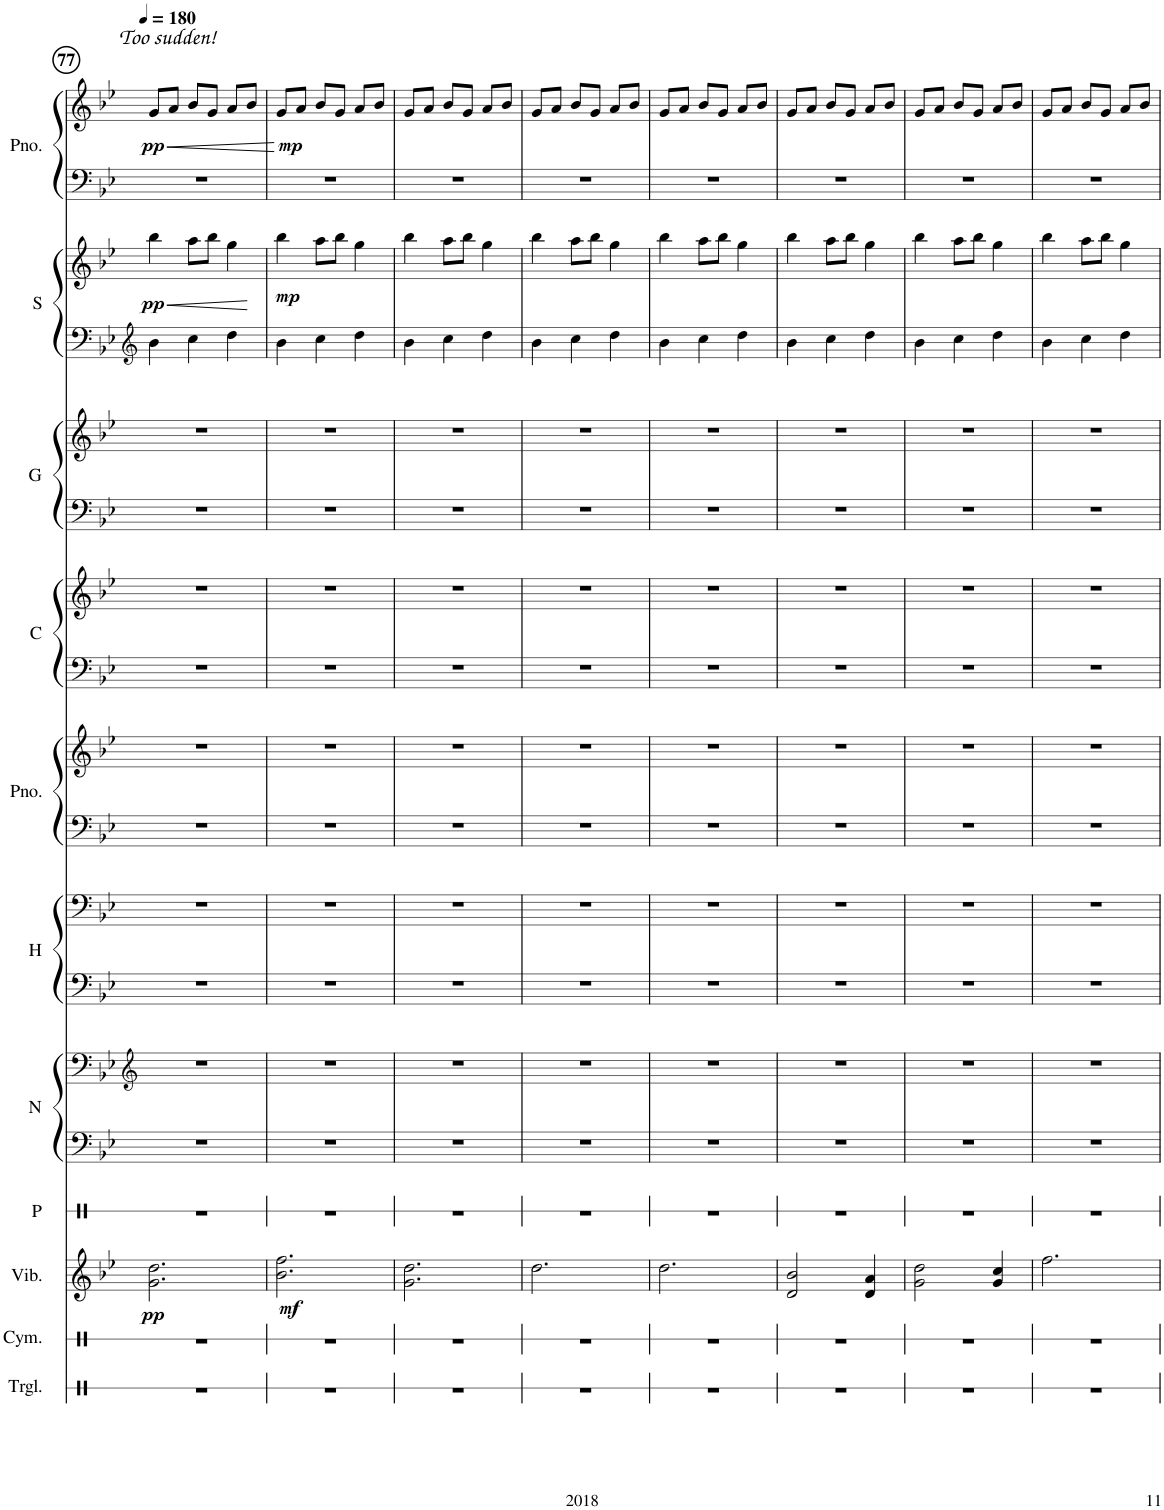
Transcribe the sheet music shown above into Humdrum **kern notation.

**kern	**kern	**kern	**dynam	**kern	**kern	**kern	**kern	**kern	**kern	**kern	**kern	**kern	**kern	**kern	**kern	**kern	**dynam	**kern	**kern	**dynam
*part11	*part10	*part9	*part9	*part8	*part7	*part7	*part6	*part6	*part5	*part5	*part4	*part4	*part3	*part3	*part2	*part2	*part2	*part1	*part1	*part1
*staff18	*staff17	*staff16	*staff16	*staff15	*staff14	*staff13	*staff12	*staff11	*staff10	*staff9	*staff8	*staff7	*staff6	*staff5	*staff4	*staff3	*staff3/4	*staff2	*staff1	*staff1/2
*I"Triangle	*I"Cymbal	*I"Vibraphone	*	*I"Panda	*I"Nate?	*	*I"Makeup Cake	*	*I"Piano	*	*I"Wyoming	*	*I"Dumb One	*	*I"SANTA!	*	*	*I"Piano	*	*
*I'Trgl.	*I'Cym.	*I'Vib.	*	*I'P	*I'N	*	*	*	*I'Pno.	*	*	*	*	*	*I'S	*	*	*I'Pno.	*	*
!!LO:PB:g=z
*clefX	*clefX	*clefG2	*	*clefX	*clefF4	*clefG2	*clefF4	*clefF4	*clefF4	*clefG2	*clefF4	*clefG2	*clefF4	*clefG2	*clefG2	*clefG2	*	*clefF4	*clefG2	*
*k[]	*k[]	*k[b-e-]	*	*k[]	*k[b-e-]	*k[b-e-]	*k[b-e-]	*k[b-e-]	*k[b-e-]	*k[b-e-]	*k[b-e-]	*k[b-e-]	*k[b-e-]	*k[b-e-]	*k[b-e-]	*k[b-e-]	*	*k[b-e-]	*k[b-e-]	*
*M3/4	*M3/4	*M3/4	*	*M3/4	*M3/4	*M3/4	*M3/4	*M3/4	*M3/4	*M3/4	*M3/4	*M3/4	*M3/4	*M3/4	*M3/4	*M3/4	*	*M3/4	*M3/4	*
*MM180	*MM180	*MM180	*	*MM180	*MM180	*MM180	*MM180	*MM180	*MM180	*MM180	*MM180	*MM180	*MM180	*MM180	*MM180	*MM180	*	*MM180	*MM180	*
=77	=77	=77	=77	=77	=77	=77	=77	=77	=77	=77	=77	=77	=77	=77	=77	=77	=77	=77	=77	=77
!	!	!	!	!	!	!	!	!	!	!	!	!	!	!	!	!	!	!	!LO:TX:a:t=Too sudden!	!
!	!	!	!LO:DY:b	!	!	!	!	!	!	!	!	!	!	!	!	!	!LO:HP:b	!	!	!LO:HP:b
!	!	!	!	!	!	!	!	!	!	!	!	!	!	!	!	!	!LO:DY:n=1:b	!	!	!LO:DY:n=1:b
2.r	2.r	2.g\ 2.dd\	pp	2.r	2.r	2.r	2.r	2.r	2.r	2.r	2.r	2.r	2.r	2.r	4b-\	4bb-\	< pp	2.r	8g/L	< pp
.	.	.	.	.	.	.	.	.	.	.	.	.	.	.	.	.	.	.	8a/J	.
.	.	.	.	.	.	.	.	.	.	.	.	.	.	.	4cc\	8aa\L	.	.	8b-/L	.
.	.	.	.	.	.	.	.	.	.	.	.	.	.	.	.	8bb-\J	.	.	8g/J	.
.	.	.	.	.	.	.	.	.	.	.	.	.	.	.	4dd\	4gg\	.	.	8a/L	.
.	.	.	.	.	.	.	.	.	.	.	.	.	.	.	.	.	.	.	8b-/J	.
=78	=78	=78	=78	=78	=78	=78	=78	=78	=78	=78	=78	=78	=78	=78	=78	=78	=78	=78	=78	=78
!	!	!	!LO:DY:b	!	!	!	!	!	!	!	!	!	!	!	!	!	!LO:DY:b	!	!	!
2.r	2.r	2.b-\ 2.ff\	mf	2.r	2.r	2.r	2.r	2.r	2.r	2.r	2.r	2.r	2.r	2.r	4b-\	4bb-\	mp	2.r	8g/L	.
!	!	!	!	!	!	!	!	!	!	!	!	!	!	!	!	!	!	!	!	!LO:DY:n=1:b
.	.	.	.	.	.	.	.	.	.	.	.	.	.	.	.	.	.	.	8a/J	[ mp
.	.	.	.	.	.	.	.	.	.	.	.	.	.	.	4cc\	8aa\L	[	.	8b-/L	.
.	.	.	.	.	.	.	.	.	.	.	.	.	.	.	.	8bb-\J	.	.	8g/J	.
.	.	.	.	.	.	.	.	.	.	.	.	.	.	.	4dd\	4gg\	.	.	8a/L	.
.	.	.	.	.	.	.	.	.	.	.	.	.	.	.	.	.	.	.	8b-/J	.
=79	=79	=79	=79	=79	=79	=79	=79	=79	=79	=79	=79	=79	=79	=79	=79	=79	=79	=79	=79	=79
2.r	2.r	2.g\ 2.dd\	.	2.r	2.r	2.r	2.r	2.r	2.r	2.r	2.r	2.r	2.r	2.r	4b-\	4bb-\	.	2.r	8g/L	.
.	.	.	.	.	.	.	.	.	.	.	.	.	.	.	.	.	.	.	8a/J	.
.	.	.	.	.	.	.	.	.	.	.	.	.	.	.	4cc\	8aa\L	.	.	8b-/L	.
.	.	.	.	.	.	.	.	.	.	.	.	.	.	.	.	8bb-\J	.	.	8g/J	.
.	.	.	.	.	.	.	.	.	.	.	.	.	.	.	4dd\	4gg\	.	.	8a/L	.
.	.	.	.	.	.	.	.	.	.	.	.	.	.	.	.	.	.	.	8b-/J	.
=80	=80	=80	=80	=80	=80	=80	=80	=80	=80	=80	=80	=80	=80	=80	=80	=80	=80	=80	=80	=80
2.r	2.r	2.dd\	.	2.r	2.r	2.r	2.r	2.r	2.r	2.r	2.r	2.r	2.r	2.r	4b-\	4bb-\	.	2.r	8g/L	.
.	.	.	.	.	.	.	.	.	.	.	.	.	.	.	.	.	.	.	8a/J	.
.	.	.	.	.	.	.	.	.	.	.	.	.	.	.	4cc\	8aa\L	.	.	8b-/L	.
.	.	.	.	.	.	.	.	.	.	.	.	.	.	.	.	8bb-\J	.	.	8g/J	.
.	.	.	.	.	.	.	.	.	.	.	.	.	.	.	4dd\	4gg\	.	.	8a/L	.
.	.	.	.	.	.	.	.	.	.	.	.	.	.	.	.	.	.	.	8b-/J	.
=81	=81	=81	=81	=81	=81	=81	=81	=81	=81	=81	=81	=81	=81	=81	=81	=81	=81	=81	=81	=81
2.r	2.r	2.dd\	.	2.r	2.r	2.r	2.r	2.r	2.r	2.r	2.r	2.r	2.r	2.r	4b-\	4bb-\	.	2.r	8g/L	.
.	.	.	.	.	.	.	.	.	.	.	.	.	.	.	.	.	.	.	8a/J	.
.	.	.	.	.	.	.	.	.	.	.	.	.	.	.	4cc\	8aa\L	.	.	8b-/L	.
.	.	.	.	.	.	.	.	.	.	.	.	.	.	.	.	8bb-\J	.	.	8g/J	.
.	.	.	.	.	.	.	.	.	.	.	.	.	.	.	4dd\	4gg\	.	.	8a/L	.
.	.	.	.	.	.	.	.	.	.	.	.	.	.	.	.	.	.	.	8b-/J	.
=82	=82	=82	=82	=82	=82	=82	=82	=82	=82	=82	=82	=82	=82	=82	=82	=82	=82	=82	=82	=82
2.r	2.r	2d/ 2b-/	.	2.r	2.r	2.r	2.r	2.r	2.r	2.r	2.r	2.r	2.r	2.r	4b-\	4bb-\	.	2.r	8g/L	.
.	.	.	.	.	.	.	.	.	.	.	.	.	.	.	.	.	.	.	8a/J	.
.	.	.	.	.	.	.	.	.	.	.	.	.	.	.	4cc\	8aa\L	.	.	8b-/L	.
.	.	.	.	.	.	.	.	.	.	.	.	.	.	.	.	8bb-\J	.	.	8g/J	.
.	.	4d/ 4a/	.	.	.	.	.	.	.	.	.	.	.	.	4dd\	4gg\	.	.	8a/L	.
.	.	.	.	.	.	.	.	.	.	.	.	.	.	.	.	.	.	.	8b-/J	.
=83	=83	=83	=83	=83	=83	=83	=83	=83	=83	=83	=83	=83	=83	=83	=83	=83	=83	=83	=83	=83
2.r	2.r	2g\ 2dd\	.	2.r	2.r	2.r	2.r	2.r	2.r	2.r	2.r	2.r	2.r	2.r	4b-\	4bb-\	.	2.r	8g/L	.
.	.	.	.	.	.	.	.	.	.	.	.	.	.	.	.	.	.	.	8a/J	.
.	.	.	.	.	.	.	.	.	.	.	.	.	.	.	4cc\	8aa\L	.	.	8b-/L	.
.	.	.	.	.	.	.	.	.	.	.	.	.	.	.	.	8bb-\J	.	.	8g/J	.
.	.	4g/ 4cc/	.	.	.	.	.	.	.	.	.	.	.	.	4dd\	4gg\	.	.	8a/L	.
.	.	.	.	.	.	.	.	.	.	.	.	.	.	.	.	.	.	.	8b-/J	.
=84	=84	=84	=84	=84	=84	=84	=84	=84	=84	=84	=84	=84	=84	=84	=84	=84	=84	=84	=84	=84
2.r	2.r	2.ff\	.	2.r	2.r	2.r	2.r	2.r	2.r	2.r	2.r	2.r	2.r	2.r	4b-\	4bb-\	.	2.r	8g/L	.
.	.	.	.	.	.	.	.	.	.	.	.	.	.	.	.	.	.	.	8a/J	.
.	.	.	.	.	.	.	.	.	.	.	.	.	.	.	4cc\	8aa\L	.	.	8b-/L	.
.	.	.	.	.	.	.	.	.	.	.	.	.	.	.	.	8bb-\J	.	.	8g/J	.
.	.	.	.	.	.	.	.	.	.	.	.	.	.	.	4dd\	4gg\	.	.	8a/L	.
.	.	.	.	.	.	.	.	.	.	.	.	.	.	.	.	.	.	.	8b-/J	.
=	=	=	=	=	=	=	=	=	=	=	=	=	=	=	=	=	=	=	=	=
*-	*-	*-	*-	*-	*-	*-	*-	*-	*-	*-	*-	*-	*-	*-	*-	*-	*-	*-	*-	*-
